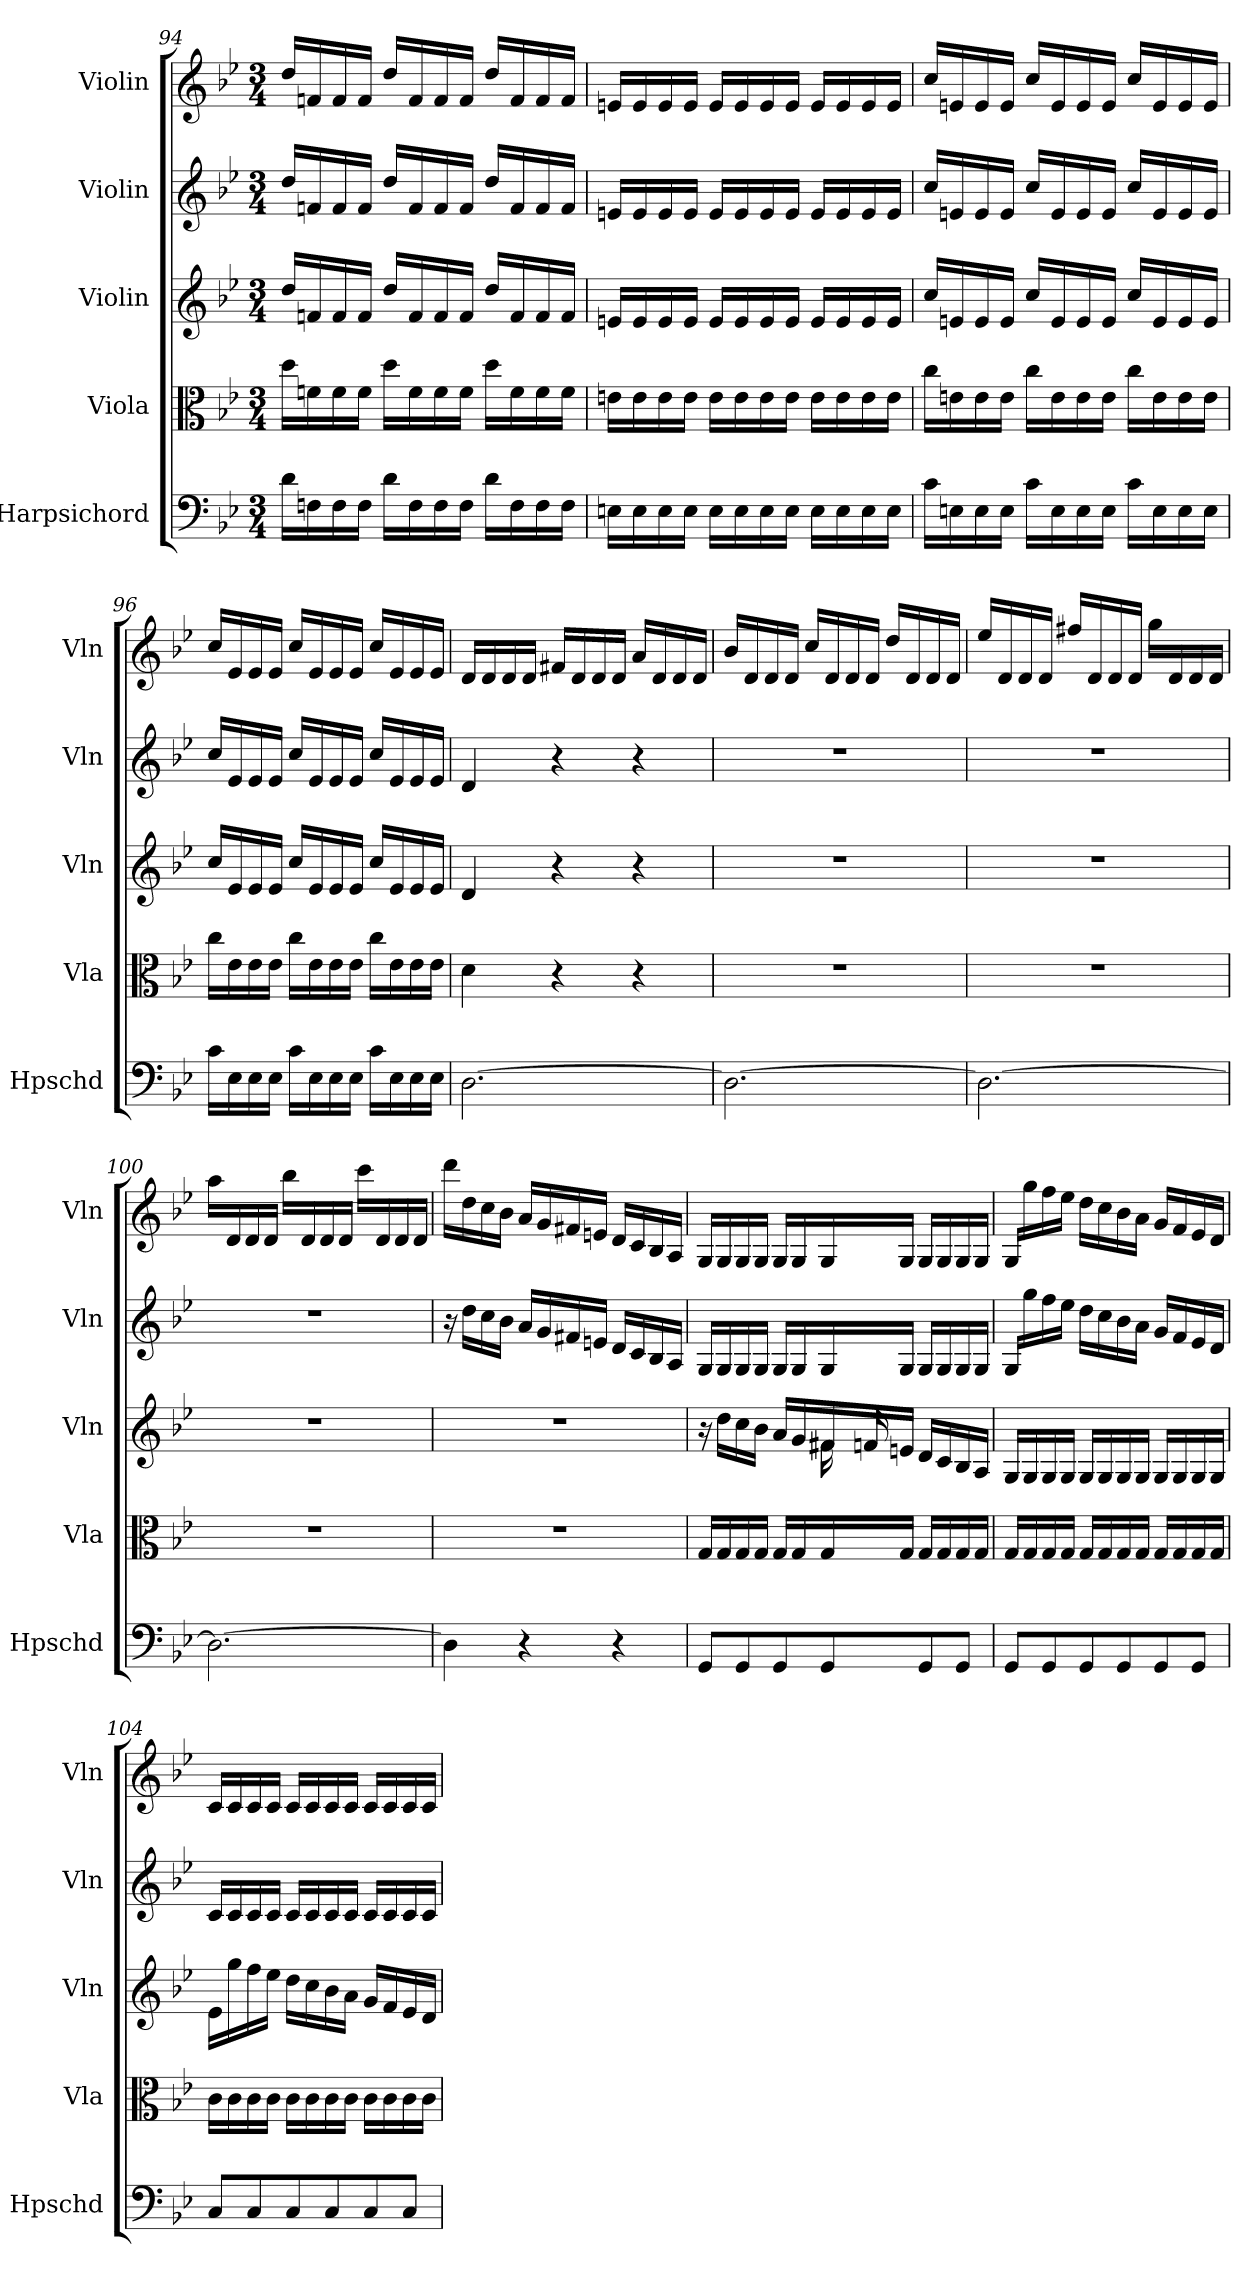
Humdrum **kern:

**kern	**kern	**kern	**kern	**kern
*part5	*part4	*part3	*part2	*part1
*staff5	*staff4	*staff3	*staff2	*staff1
*I"Harpsichord	*I"Viola	*I"Violin	*I"Violin	*I"Violin
*I'Hpschd	*I'Vla	*I'Vln	*I'Vln	*I'Vln
*clefF4	*clefC3	*clefG2	*clefG2	*clefG2
*k[b-e-]	*k[b-e-]	*k[b-e-]	*k[b-e-]	*k[b-e-]
*g:	*g:	*g:	*g:	*g:
*M3/4	*M3/4	*M3/4	*M3/4	*M3/4
=94	=94	=94	=94	=94
16d\LL	16dd\LL	16dd/LL	16dd/LL	16dd/LL
16Fn\	16fn\	16fn/	16fn/	16fn/
16F\	16f\	16f/	16f/	16f/
16F\JJ	16f\JJ	16f/JJ	16f/JJ	16f/JJ
16d\LL	16dd\LL	16dd/LL	16dd/LL	16dd/LL
16F\	16f\	16f/	16f/	16f/
16F\	16f\	16f/	16f/	16f/
16F\JJ	16f\JJ	16f/JJ	16f/JJ	16f/JJ
16d\LL	16dd\LL	16dd/LL	16dd/LL	16dd/LL
16F\	16f\	16f/	16f/	16f/
16F\	16f\	16f/	16f/	16f/
16F\JJ	16f\JJ	16f/JJ	16f/JJ	16f/JJ
=95	=95	=95	=95	=95
16En\LL	16en\LL	16en/LL	16en/LL	16en/LL
16E\	16e\	16e/	16e/	16e/
16E\	16e\	16e/	16e/	16e/
16E\JJ	16e\JJ	16e/JJ	16e/JJ	16e/JJ
16E\LL	16e\LL	16e/LL	16e/LL	16e/LL
16E\	16e\	16e/	16e/	16e/
16E\	16e\	16e/	16e/	16e/
16E\JJ	16e\JJ	16e/JJ	16e/JJ	16e/JJ
16E\LL	16e\LL	16e/LL	16e/LL	16e/LL
16E\	16e\	16e/	16e/	16e/
16E\	16e\	16e/	16e/	16e/
16E\JJ	16e\JJ	16e/JJ	16e/JJ	16e/JJ
=96	=96	=96	=96	=96
16c\LL	16cc\LL	16cc/LL	16cc/LL	16cc/LL
16En\	16en\	16en/	16en/	16en/
16E\	16e\	16e/	16e/	16e/
16E\JJ	16e\JJ	16e/JJ	16e/JJ	16e/JJ
16c\LL	16cc\LL	16cc/LL	16cc/LL	16cc/LL
16E\	16e\	16e/	16e/	16e/
16E\	16e\	16e/	16e/	16e/
16E\JJ	16e\JJ	16e/JJ	16e/JJ	16e/JJ
16c\LL	16cc\LL	16cc/LL	16cc/LL	16cc/LL
16E\	16e\	16e/	16e/	16e/
16E\	16e\	16e/	16e/	16e/
16E\JJ	16e\JJ	16e/JJ	16e/JJ	16e/JJ
=96	=96	=96	=96	=96
16c\LL	16cc\LL	16cc/LL	16cc/LL	16cc/LL
16E-\	16e-\	16e-/	16e-/	16e-/
16E-\	16e-\	16e-/	16e-/	16e-/
16E-\JJ	16e-\JJ	16e-/JJ	16e-/JJ	16e-/JJ
16c\LL	16cc\LL	16cc/LL	16cc/LL	16cc/LL
16E-\	16e-\	16e-/	16e-/	16e-/
16E-\	16e-\	16e-/	16e-/	16e-/
16E-\JJ	16e-\JJ	16e-/JJ	16e-/JJ	16e-/JJ
16c\LL	16cc\LL	16cc/LL	16cc/LL	16cc/LL
16E-\	16e-\	16e-/	16e-/	16e-/
16E-\	16e-\	16e-/	16e-/	16e-/
16E-\JJ	16e-\JJ	16e-/JJ	16e-/JJ	16e-/JJ
=97	=97	=97	=97	=97
[2.D\	4d\	4d/	4d/	16d/LL
.	.	.	.	16d/
.	.	.	.	16d/
.	.	.	.	16d/JJ
.	4r	4r	4r	16f#X/LL
.	.	.	.	16d/
.	.	.	.	16d/
.	.	.	.	16d/JJ
.	4r	4r	4r	16a/LL
.	.	.	.	16d/
.	.	.	.	16d/
.	.	.	.	16d/JJ
=98	=98	=98	=98	=98
2.D\_	2.r	2.r	2.r	16b-/LL
.	.	.	.	16d/
.	.	.	.	16d/
.	.	.	.	16d/JJ
.	.	.	.	16cc/LL
.	.	.	.	16d/
.	.	.	.	16d/
.	.	.	.	16d/JJ
.	.	.	.	16dd/LL
.	.	.	.	16d/
.	.	.	.	16d/
.	.	.	.	16d/JJ
=99	=99	=99	=99	=99
2.D\_	2.r	2.r	2.r	16ee-\LL
.	.	.	.	16d/
.	.	.	.	16d/
.	.	.	.	16d/JJ
.	.	.	.	16ff#X\LL
.	.	.	.	16d/
.	.	.	.	16d/
.	.	.	.	16d/JJ
.	.	.	.	16gg\LL
.	.	.	.	16d/
.	.	.	.	16d/
.	.	.	.	16d/JJ
=100	=100	=100	=100	=100
2.D\_	2.r	2.r	2.r	16aa\LL
.	.	.	.	16d/
.	.	.	.	16d/
.	.	.	.	16d/JJ
.	.	.	.	16bb-\LL
.	.	.	.	16d/
.	.	.	.	16d/
.	.	.	.	16d/JJ
.	.	.	.	16ccc\LL
.	.	.	.	16d/
.	.	.	.	16d/
.	.	.	.	16d/JJ
=101	=101	=101	=101	=101
4D\]	2.r	2.r	16r	16ddd\LL
.	.	.	16dd\LL	16dd\
.	.	.	16cc\	16cc\
.	.	.	16b-\JJ	16b-\JJ
4r	.	.	16a/LL	16a/LL
.	.	.	16g/	16g/
.	.	.	16f#X/	16f#X/
.	.	.	16en/JJ	16en/JJ
4r	.	.	16d/LL	16d/LL
.	.	.	16c/	16c/
.	.	.	16B-/	16B-/
.	.	.	16A/JJ	16A/JJ
=102	=102	=102	=102	=102
*	*	*^	*	*
*	*	*	*^	*	*
8GG/L	16G/LL	16r	4.ryy	4.ryy	16G/LL	16G/LL
.	16G/	16dd\LL	.	.	16G/	16G/
8GG/	16G/	16cc\	.	.	16G/	16G/
.	16G/JJ	16b-\JJ	.	.	16G/JJ	16G/JJ
8GG/	16G/LL	16a/LL	.	.	16G/LL	16G/LL
.	16G/	16g/	.	.	16G/	16G/
8GG/	16G/	16f#X/	16f#X	16fn/	16G/	16G/
.	16G/JJ	16en/JJ	4ryy	4ryy	16G/JJ	16G/JJ
8GG/	16G/LL	16d/LL	.	.	16G/LL	16G/LL
.	16G/	16c/	.	.	16G/	16G/
8GG/J	16G/	16B-/	.	.	16G/	16G/
.	16G/JJ	16A/JJ	16ryy	16ryy	16G/JJ	16G/JJ
*	*	*v	*v	*v	*	*
=103	=103	=103	=103	=103
8GG/L	16G/LL	16G/LL	16G/LL	16G/LL
.	16G/	16G/	16gg\	16gg\
8GG/	16G/	16G/	16ff\	16ff\
.	16G/JJ	16G/JJ	16ee-\JJ	16ee-\JJ
8GG/	16G/LL	16G/LL	16dd\LL	16dd\LL
.	16G/	16G/	16cc\	16cc\
8GG/	16G/	16G/	16b-\	16b-\
.	16G/JJ	16G/JJ	16a\JJ	16a\JJ
8GG/	16G/LL	16G/LL	16g/LL	16g/LL
.	16G/	16G/	16f/	16f/
8GG/J	16G/	16G/	16e-/	16e-/
.	16G/JJ	16G/JJ	16d/JJ	16d/JJ
=104	=104	=104	=104	=104
8C/L	16c\LL	16e-\LL	16c/LL	16c/LL
.	16c\	16gg\	16c/	16c/
8C/	16c\	16ff\	16c/	16c/
.	16c\JJ	16ee-\JJ	16c/JJ	16c/JJ
8C/	16c\LL	16dd\LL	16c/LL	16c/LL
.	16c\	16cc\	16c/	16c/
8C/	16c\	16b-\	16c/	16c/
.	16c\JJ	16a\JJ	16c/JJ	16c/JJ
8C/	16c\LL	16g/LL	16c/LL	16c/LL
.	16c\	16f/	16c/	16c/
8C/J	16c\	16e-/	16c/	16c/
.	16c\JJ	16d/JJ	16c/JJ	16c/JJ
=	=	=	=	=
*-	*-	*-	*-	*-
